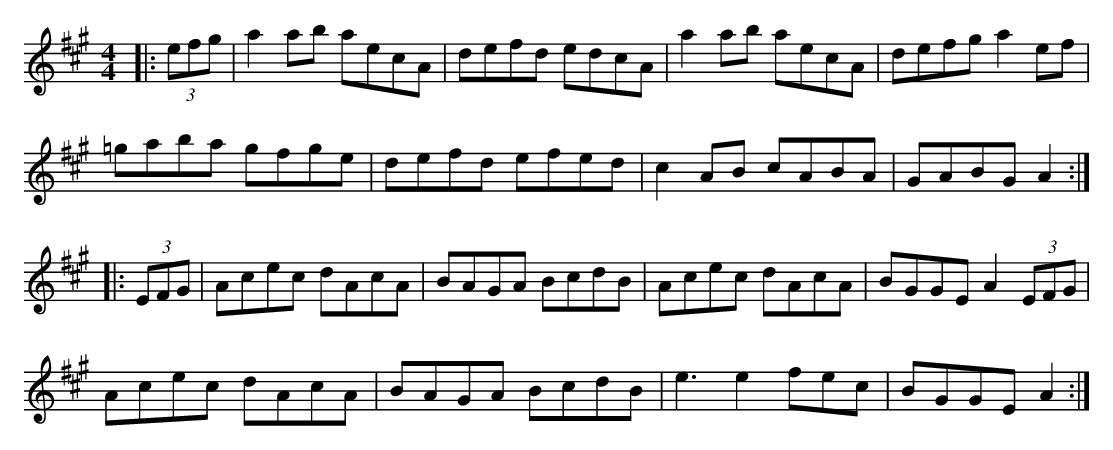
X:1
M:4/4
K:A
|:(3efg|a2 ab aecA|defd edcA|a2 ab aecA|defg a2 ef|
=gaba gfge|defd efed|c2 AB cABA|GABG A2:|
|:(3EFG|Acec dAcA|BAGA BcdB|Acec dAcA|BGGE A2 (3EFG|
Acec dAcA|BAGA BcdB|e3 e2 fec|BGGE A2:|
